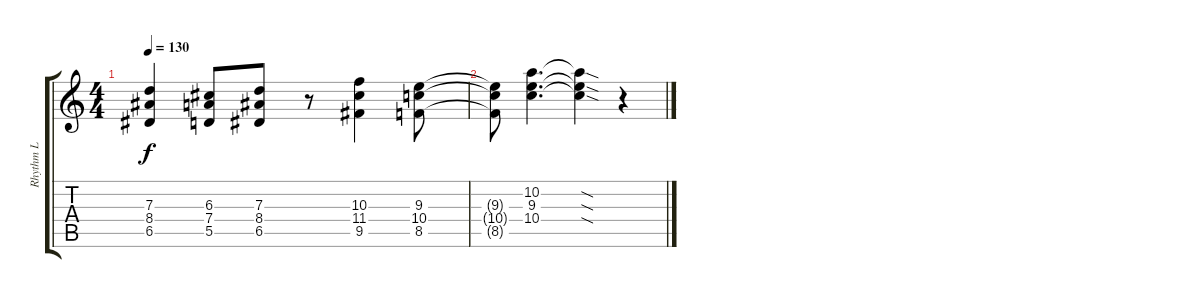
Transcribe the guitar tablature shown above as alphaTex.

\track ("Rhythm L" "Rhythm L") {instrument overdrivenguitar}
\staff {score tabs}
\tuning (E4 B3 G3 D3 A2 E2) {hide}
\ts (4 4)
\tempo 130
\clef g2
\ks c
(7.3{t} 8.4{t} 6.5{t}).4{dy f} (6.3 7.4 5.5).8 (7.3 8.4 6.5).8 r.8 (10.3 11.4 9.5).4 (9.3 10.4 8.5).8 |
(9.3{t} 10.4{t} 8.5{t}).8 (10.2 9.3 10.4).4{d} (10.2{sod t} 9.3{sod t} 10.4{sod t}).4 r.4
